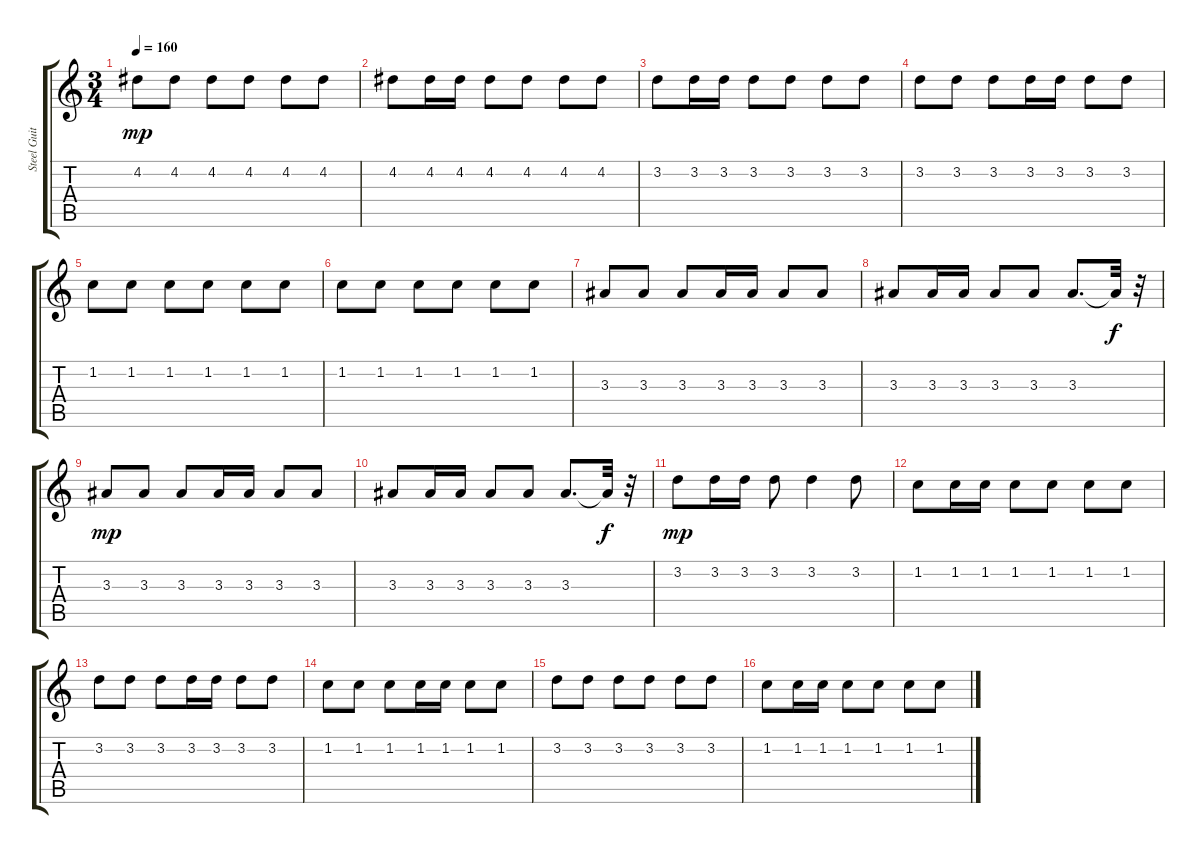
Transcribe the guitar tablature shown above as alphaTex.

\track ("Steel Guitar Low" "Steel Guit") {instrument acousticguitarsteel}
\staff {score tabs}
\tuning (E4 B3 G3 D3 A2 E2) {hide}
\ts (3 4)
\tempo 160
\clef g2
\ks c
4.2.8{dy mp} 4.2.8 4.2.8 4.2.8 4.2.8 4.2.8 |
4.2.8 4.2.16 4.2.16 4.2.8 4.2.8 4.2.8 4.2.8 |
3.2.8 3.2.16 3.2.16 3.2.8 3.2.8 3.2.8 3.2.8 |
3.2.8 3.2.8 3.2.8 3.2.16 3.2.16 3.2.8 3.2.8 |
1.2.8 1.2.8 1.2.8 1.2.8 1.2.8 1.2.8 |
1.2.8 1.2.8 1.2.8 1.2.8 1.2.8 1.2.8 |
3.3.8 3.3.8 3.3.8 3.3.16 3.3.16 3.3.8 3.3.8 |
3.3.8 3.3.16 3.3.16 3.3.8 3.3.8 3.3.8{d} 3.3{t}.32{dy f} r.32 |
3.3.8{dy mp} 3.3.8 3.3.8 3.3.16 3.3.16 3.3.8 3.3.8 |
3.3.8 3.3.16 3.3.16 3.3.8 3.3.8 3.3.8{d} 3.3{t}.32{dy f} r.32 |
3.2.8{dy mp} 3.2.16 3.2.16 3.2.8 3.2.4 3.2.8 |
1.2.8 1.2.16 1.2.16 1.2.8 1.2.8 1.2.8 1.2.8 |
3.2.8 3.2.8 3.2.8 3.2.16 3.2.16 3.2.8 3.2.8 |
1.2.8 1.2.8 1.2.8 1.2.16 1.2.16 1.2.8 1.2.8 |
3.2.8 3.2.8 3.2.8 3.2.8 3.2.8 3.2.8 |
1.2.8 1.2.16 1.2.16 1.2.8 1.2.8 1.2.8 1.2.8
